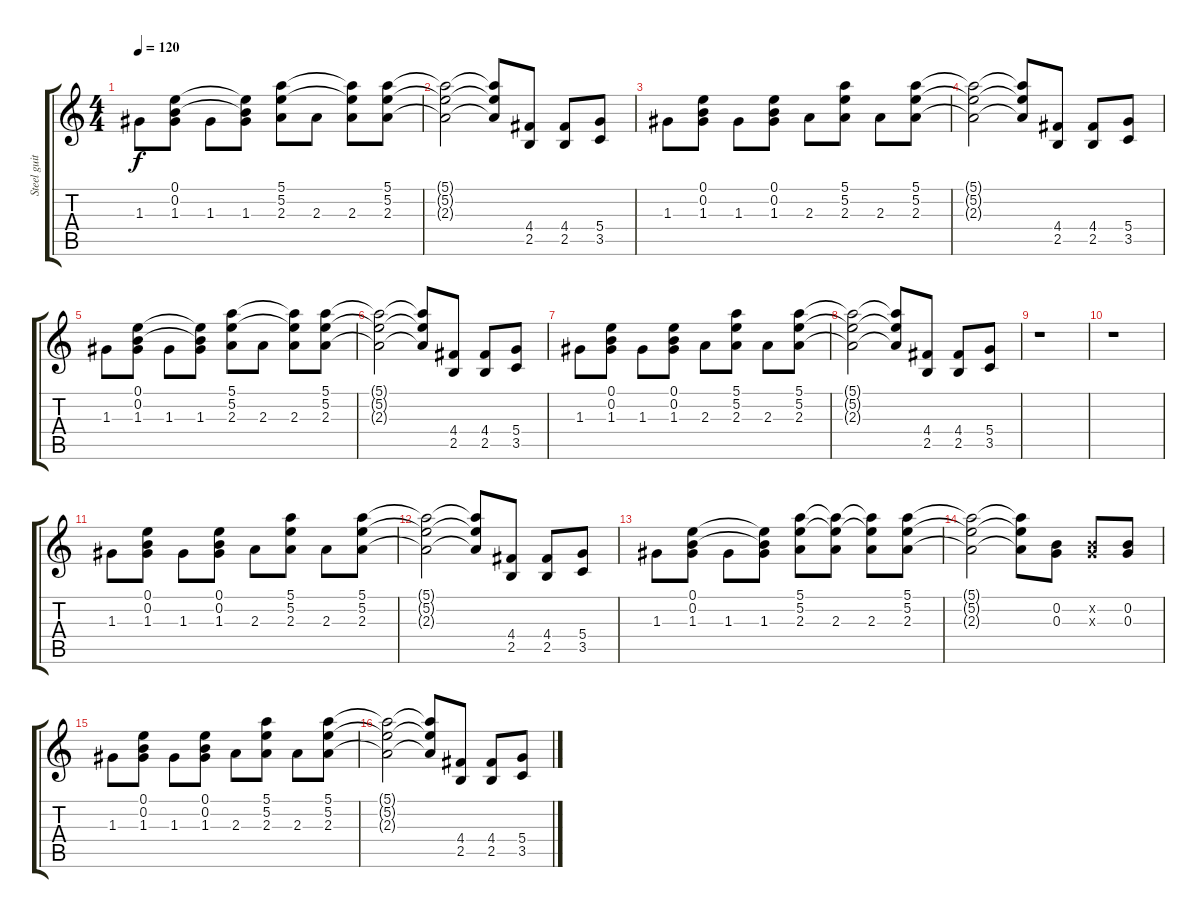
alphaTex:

\track ("Steel guitar" "Steel guit") {instrument acousticguitarsteel}
\staff {score tabs}
\tuning (E4 B3 G3 D3 A2 E2) {hide}
\ts (4 4)
\tempo 120
\clef g2
\ks c
1.3.8{dy f} (0.1 0.2 1.3).8 1.3.8 (0.1{t} 0.2{t} 1.3).8 (5.1 5.2 2.3).8 2.3.8 (5.1{t} 5.2{t} 2.3).8 (5.1 5.2 2.3).8 |
(5.1{t} 5.2{t} 2.3{t}).2 (5.1{t} 5.2{t} 2.3{t}).8 (4.4 2.5).8 (4.4 2.5).8 (5.4 3.5).8 |
1.3.8 (0.1 0.2 1.3).8 1.3.8 (0.1 0.2 1.3).8 2.3.8 (5.1 5.2 2.3).8 2.3.8 (5.1 5.2 2.3).8 |
(5.1{t} 5.2{t} 2.3{t}).2 (5.1{t} 5.2{t} 2.3{t}).8 (4.4 2.5).8 (4.4 2.5).8 (5.4 3.5).8 |
1.3.8 (0.1 0.2 1.3).8 1.3.8 (0.1{t} 0.2{t} 1.3).8 (5.1 5.2 2.3).8 2.3.8 (5.1{t} 5.2{t} 2.3).8 (5.1 5.2 2.3).8 |
(5.1{t} 5.2{t} 2.3{t}).2 (5.1{t} 5.2{t} 2.3{t}).8 (4.4 2.5).8 (4.4 2.5).8 (5.4 3.5).8 |
1.3.8 (0.1 0.2 1.3).8 1.3.8 (0.1 0.2 1.3).8 2.3.8 (5.1 5.2 2.3).8 2.3.8 (5.1 5.2 2.3).8 |
(5.1{t} 5.2{t} 2.3{t}).2 (5.1{t} 5.2{t} 2.3{t}).8 (4.4 2.5).8 (4.4 2.5).8 (5.4 3.5).8 |
r.1 |
r.1 |
1.3.8{volume 13} (0.1 0.2 1.3).8 1.3.8 (0.1 0.2 1.3).8 2.3.8 (5.1 5.2 2.3).8 2.3.8 (5.1 5.2 2.3).8 |
(5.1{t} 5.2{t} 2.3{t}).2 (5.1{t} 5.2{t} 2.3{t}).8 (4.4 2.5).8 (4.4 2.5).8 (5.4 3.5).8 |
1.3.8 (0.1 0.2 1.3).8 1.3.8 (0.1{t} 0.2{t} 1.3).8 (5.1 5.2 2.3).8 (5.1{t} 5.2{t} 2.3).8 (5.1{t} 5.2{t} 2.3).8 (5.1 5.2 2.3).8 |
(5.1{t} 5.2{t} 2.3{t}).2 (5.1{t} 5.2{t} 2.3{t}).8 (0.2 0.3).8 (0.2{x} 0.3{x}).8 (0.2 0.3).8 |
1.3.8{volume 13} (0.1 0.2 1.3).8 1.3.8 (0.1 0.2 1.3).8 2.3.8 (5.1 5.2 2.3).8 2.3.8 (5.1 5.2 2.3).8 |
(5.1{t} 5.2{t} 2.3{t}).2 (5.1{t} 5.2{t} 2.3{t}).8 (4.4 2.5).8 (4.4 2.5).8 (5.4 3.5).8
